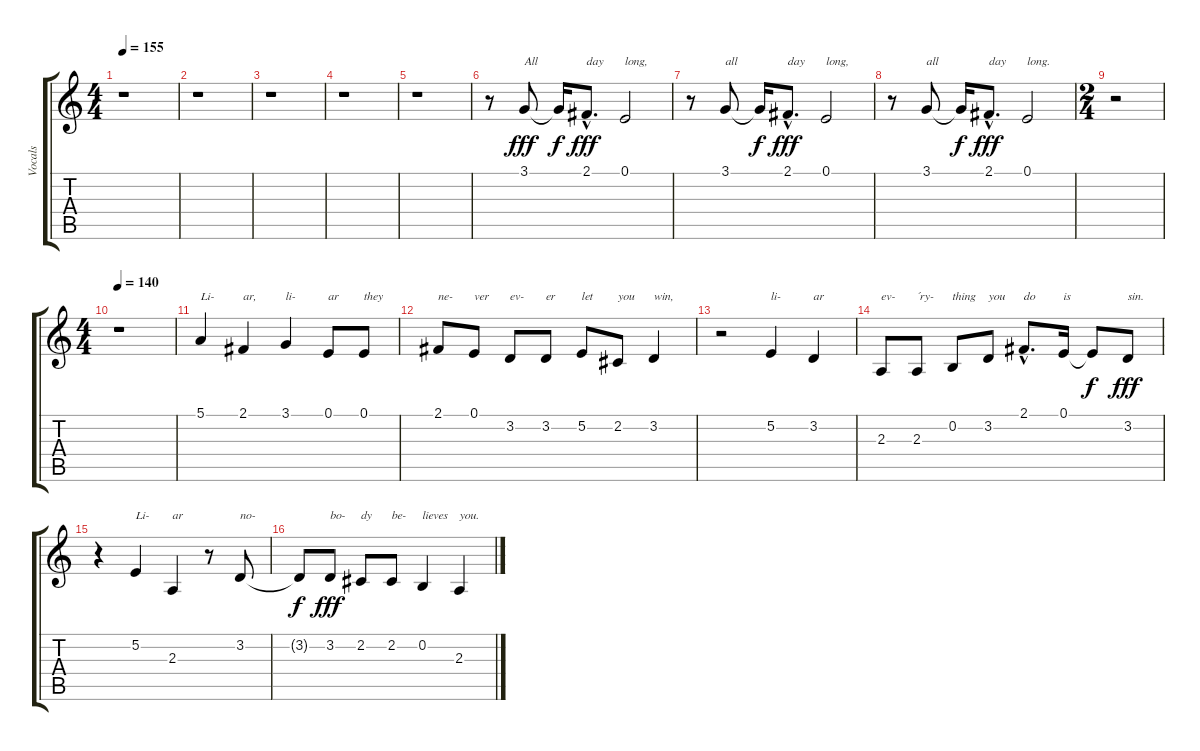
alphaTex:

\track ("Vocals" "Vocals") {instrument lead6voice}
\staff {score tabs}
\tuning (E4 B3 G3 D3 A2 E2) {hide}
\ts (4 4)
\tempo 155
\clef g2
\ks c
r.1{dy fff} |
r.1 |
r.1 |
r.1 |
r.1 |
r.8 3.1.8{txt "All"} 3.1{t}.16{dy f} 2.1{hac}.8{d txt "day" dy fff} 0.1.2{txt "long,"} |
r.8 3.1.8{txt "all"} 3.1{t}.16{dy f} 2.1{hac}.8{d txt "day" dy fff} 0.1.2{txt "long,"} |
r.8 3.1.8{txt "all"} 3.1{t}.16{dy f} 2.1{hac}.8{d txt "day" dy fff} 0.1.2{txt "long."} |
\ts (2 4)
r.2 |
\ts (4 4)
\tempo 140
r.1 |
5.1.4{txt "Li-"} 2.1.4{txt "ar,"} 3.1.4{txt "li-"} 0.1.8{txt "ar"} 0.1.8{txt "they"} |
2.1.8{txt "ne-"} 0.1.8{txt "ver"} 3.2.8{txt "ev-"} 3.2.8{txt "er"} 5.2.8{txt "let"} 2.2.8{txt "you"} 3.2.4{txt "win,"} |
r.2 5.2.4{txt "li-"} 3.2.4{txt "ar"} |
2.3.8{txt "ev-"} 2.3.8{txt "´ry-"} 0.2.8{txt "thing"} 3.2.8{txt "you"} 2.1{hac}.8{d txt "do"} 0.1.16{txt "is"} 0.1{t}.8{dy f} 3.2.8{txt "sin." dy fff} |
r.4 5.2.4{txt "Li-"} 2.3.4{txt "ar"} r.8 3.2.8{txt "no-"} |
3.2{t}.8{dy f} 3.2.8{txt "bo-" dy fff} 2.2.8{txt "dy"} 2.2.8{txt "be-"} 0.2.4{txt "lieves"} 2.3.4{txt "you."}
